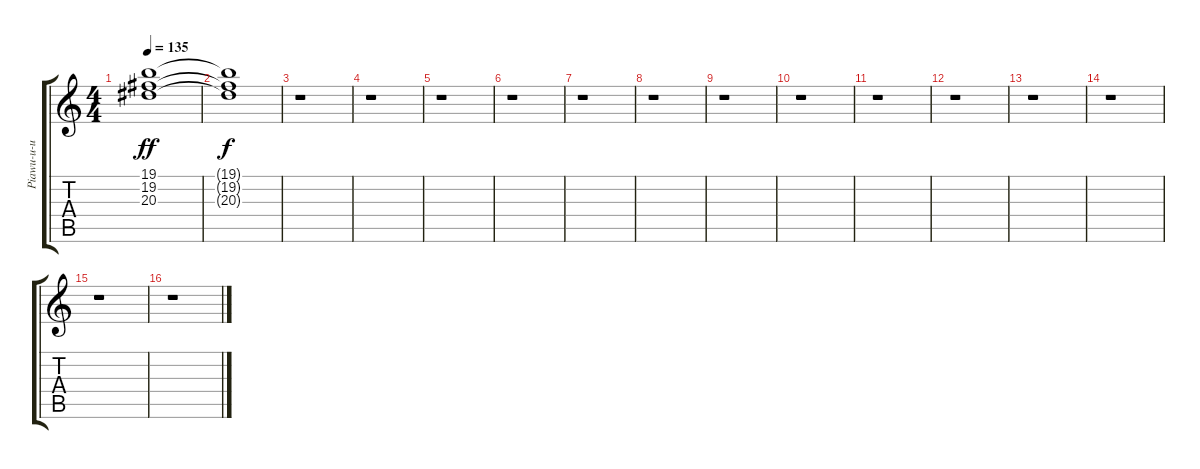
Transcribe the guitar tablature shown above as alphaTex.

\track ("Piawu-u-u" "Piawu-u-u") {instrument pad8sweep}
\staff {score tabs}
\tuning (E4 B3 G3 D3 A2 E2) {hide}
\ts (4 4)
\tempo 135
\clef g2
\ks c
(19.1 19.2 20.3).1{dy ff} |
(19.1{t} 19.2{t} 20.3{t}).1{dy f} |
r.1 |
r.1 |
r.1 |
r.1 |
r.1 |
r.1 |
r.1 |
r.1 |
r.1 |
r.1 |
r.1 |
r.1 |
r.1 |
r.1
